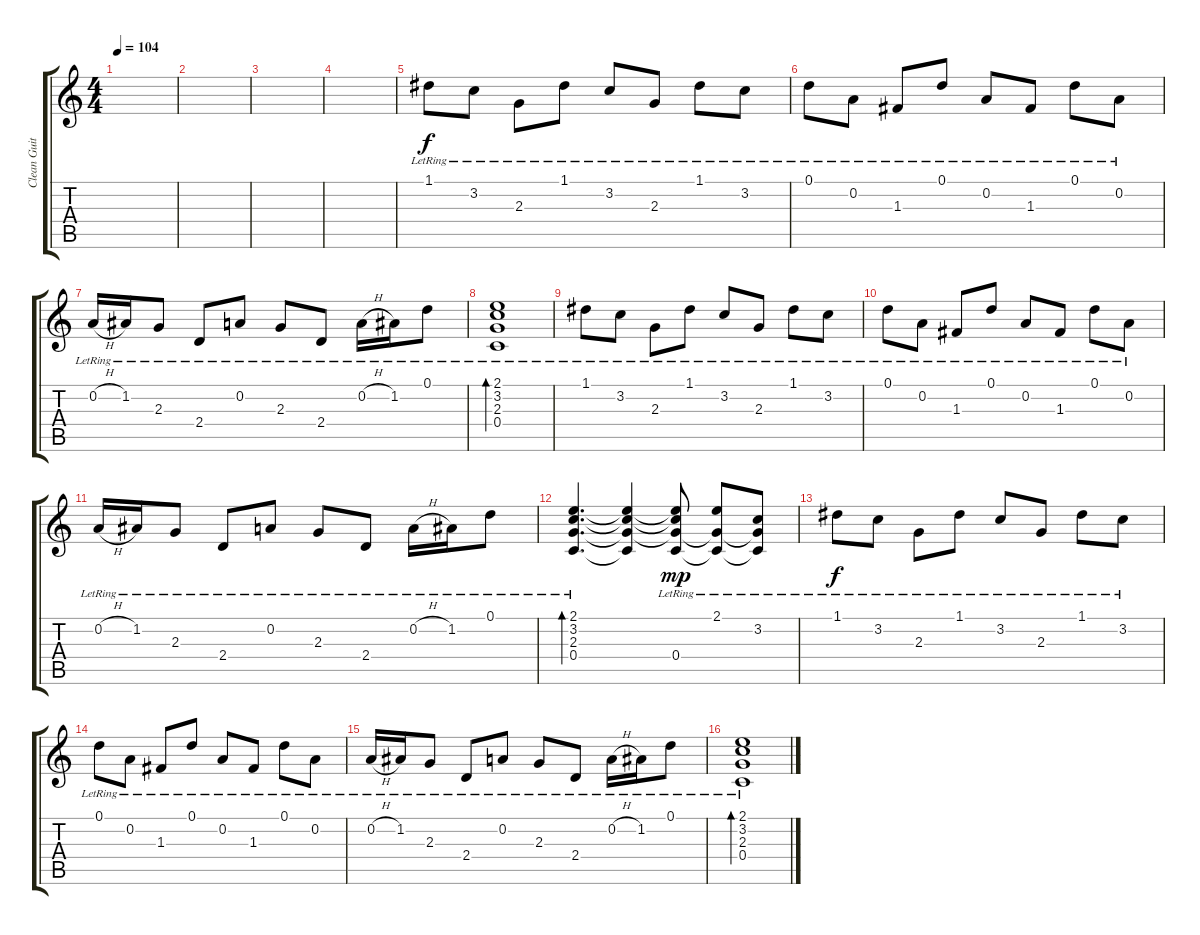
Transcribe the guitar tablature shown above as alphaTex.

\track ("Clean Guitar" "Clean Guit") {instrument acousticguitarsteel}
\staff {score tabs}
\tuning (D4 A3 F3 C3 G2 D2) {hide}
\ts (4 4)
\tempo 104
\clef g2
\ks c
|
|
|
|
1.1{lr}.8 3.2{lr}.8 2.3{lr}.8 1.1{lr}.8 3.2{lr}.8 2.3{lr}.8 1.1{lr}.8 3.2{lr}.8 |
0.1{lr}.8 0.2{lr}.8 1.3{lr}.8 0.1{lr}.8 0.2{lr}.8 1.3{lr}.8 0.1{lr}.8 0.2{lr}.8 |
0.2{h lr}.16 1.2{lr}.16 2.3{lr}.8 2.4{lr}.8 0.2{lr}.8 2.3{lr}.8 2.4{lr}.8 0.2{h lr}.16 1.2{lr}.16 0.1{lr}.8 |
(2.1{lr} 3.2{lr} 2.3{lr} 0.4{lr}).1{bd 120} |
1.1{lr}.8 3.2{lr}.8 2.3{lr}.8 1.1{lr}.8 3.2{lr}.8 2.3{lr}.8 1.1{lr}.8 3.2{lr}.8 |
0.1{lr}.8 0.2{lr}.8 1.3{lr}.8 0.1{lr}.8 0.2{lr}.8 1.3{lr}.8 0.1{lr}.8 0.2{lr}.8 |
0.2{h lr}.16 1.2{lr}.16 2.3{lr}.8 2.4{lr}.8 0.2{lr}.8 2.3{lr}.8 2.4{lr}.8 0.2{h lr}.16 1.2{lr}.16 0.1{lr}.8 |
(2.1{lr} 3.2{lr} 2.3{lr} 0.4{lr}).4{d bd 120} (2.1{t} 3.2{t} 2.3{t} 0.4{t}).4 (2.1{t} 3.2{t} 2.3{t} 0.4{lr}).8{dy mp} (2.1{lr} 2.3{t} 0.4{t}).8 (3.2{lr} 2.3{t} 0.4{t}).8 |
1.1{lr}.8{dy f} 3.2{lr}.8 2.3{lr}.8 1.1{lr}.8 3.2{lr}.8 2.3{lr}.8 1.1{lr}.8 3.2{lr}.8 |
0.1{lr}.8 0.2{lr}.8 1.3{lr}.8 0.1{lr}.8 0.2{lr}.8 1.3{lr}.8 0.1{lr}.8 0.2{lr}.8 |
0.2{h lr}.16 1.2{lr}.16 2.3{lr}.8 2.4{lr}.8 0.2{lr}.8 2.3{lr}.8 2.4{lr}.8 0.2{h lr}.16 1.2{lr}.16 0.1{lr}.8 |
(2.1{lr} 3.2{lr} 2.3{lr} 0.4{lr}).1{bd 120}
